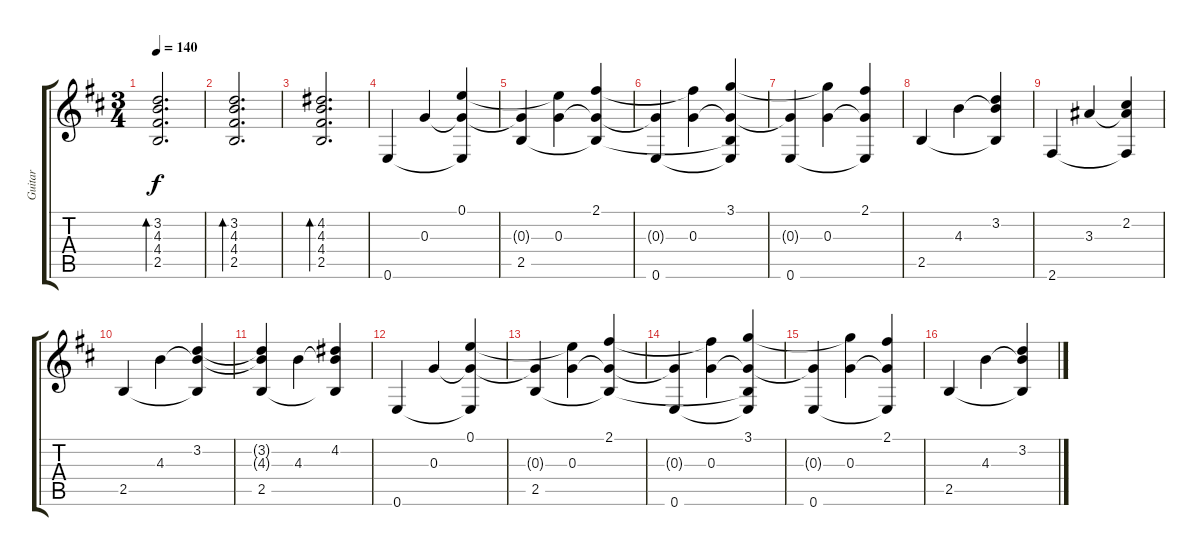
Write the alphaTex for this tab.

\track ("Guitar" "Guitar") {instrument acousticguitarnylon}
\staff {score tabs}
\tuning (E4 B3 G3 D3 A2 E2) {hide}
\ts (3 4)
\tempo 140
\clef g2
\ks bminor
(3.2 4.3 4.4 2.5).2{d bd 120 dy f} |
(3.2 4.3 4.4 2.5).2{d bd 120} |
(4.2 4.3 4.4 2.5).2{d bd 120} |
0.6.4 0.3.4 (0.1 0.3{t} 0.6{t}).4 |
(0.3{t} 2.5).4 (0.1{t} 0.3).4 (2.1 0.3{t} 2.5{t}).4 |
(0.3{t} 0.6).4 (2.1{t} 0.3).4 (3.1 0.3{t} 2.5{t} 0.6{t}).4 |
(0.3{t} 0.6).4 (3.1{t} 0.3).4 (2.1 0.3{t} 0.6{t}).4 |
2.5.4 4.3.4 (3.2 4.3{t} 2.5{t}).4 |
2.6.4 3.3.4 (2.2 3.3{t} 2.6{t}).4 |
2.5.4 4.3.4 (3.2 4.3{t} 2.5{t}).4 |
(3.2{t} 4.3{t} 2.5).4 4.3.4 (4.2 4.3{t} 2.5{t}).4 |
0.6.4 0.3.4 (0.1 0.3{t} 0.6{t}).4 |
(0.3{t} 2.5).4 (0.1{t} 0.3).4 (2.1 0.3{t} 2.5{t}).4 |
(0.3{t} 0.6).4 (2.1{t} 0.3).4 (3.1 0.3{t} 2.5{t} 0.6{t}).4 |
(0.3{t} 0.6).4 (3.1{t} 0.3).4 (2.1 0.3{t} 0.6{t}).4 |
2.5.4 4.3.4 (3.2 4.3{t} 2.5{t}).4
